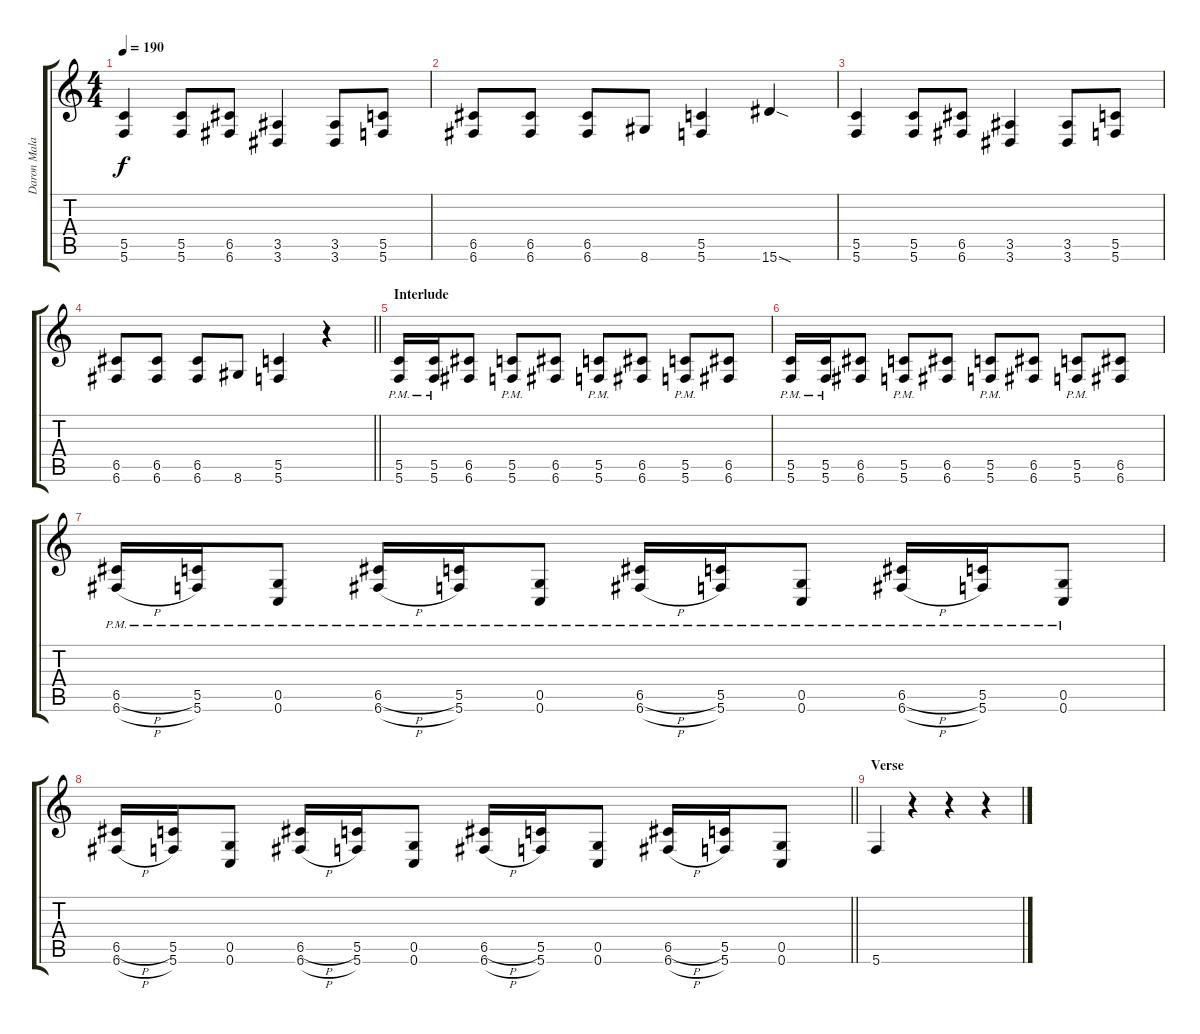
\track ("Daron Malakian (extra)" "Daron Mala") {instrument distortionguitar}
\staff {score tabs}
\tuning (D4 A3 F3 C3 G2 C2) {hide}
\ts (4 4)
\tempo 190
\clef g2
\ks c
(5.5 5.6).4{dy f} (5.5 5.6).8 (6.5 6.6).8 (3.5 3.6).4 (3.5 3.6).8 (5.5 5.6).8 |
(6.5 6.6).8 (6.5 6.6).8 (6.5 6.6).8 8.6.8 (5.5 5.6).4 15.6{sod}.4 |
(5.5 5.6).4 (5.5 5.6).8 (6.5 6.6).8 (3.5 3.6).4 (3.5 3.6).8 (5.5 5.6).8 |
\barLineRight lightlight
(6.5 6.6).8 (6.5 6.6).8 (6.5 6.6).8 8.6.8 (5.5 5.6).4 r.4 |
\section ("" "Interlude")
(5.5{pm} 5.6{pm}).16 (5.5{pm} 5.6{pm}).16 (6.5 6.6).8 (5.5{pm} 5.6{pm}).8 (6.5 6.6).8 (5.5{pm} 5.6{pm}).8 (6.5 6.6).8 (5.5{pm} 5.6{pm}).8 (6.5 6.6).8 |
(5.5{pm} 5.6{pm}).16 (5.5{pm} 5.6{pm}).16 (6.5 6.6).8 (5.5{pm} 5.6{pm}).8 (6.5 6.6).8 (5.5{pm} 5.6{pm}).8 (6.5 6.6).8 (5.5{pm} 5.6{pm}).8 (6.5 6.6).8 |
(6.5{h pm} 6.6{h pm}).16 (5.5{pm} 5.6{pm}).16 (0.5{pm} 0.6{pm}).8 (6.5{h pm} 6.6{h pm}).16 (5.5{pm} 5.6{pm}).16 (0.5{pm} 0.6{pm}).8 (6.5{h pm} 6.6{h pm}).16 (5.5{pm} 5.6{pm}).16 (0.5{pm} 0.6{pm}).8 (6.5{h pm} 6.6{h pm}).16 (5.5{pm} 5.6{pm}).16 (0.5{pm} 0.6{pm}).8 |
\barLineRight lightlight
(6.5{h} 6.6{h}).16 (5.5 5.6).16 (0.5 0.6).8 (6.5{h} 6.6{h}).16 (5.5 5.6).16 (0.5 0.6).8 (6.5{h} 6.6{h}).16 (5.5 5.6).16 (0.5 0.6).8 (6.5{h} 6.6{h}).16 (5.5 5.6).16 (0.5 0.6).8 |
\section ("" "Verse")
5.6.4 r.4 r.4 r.4
